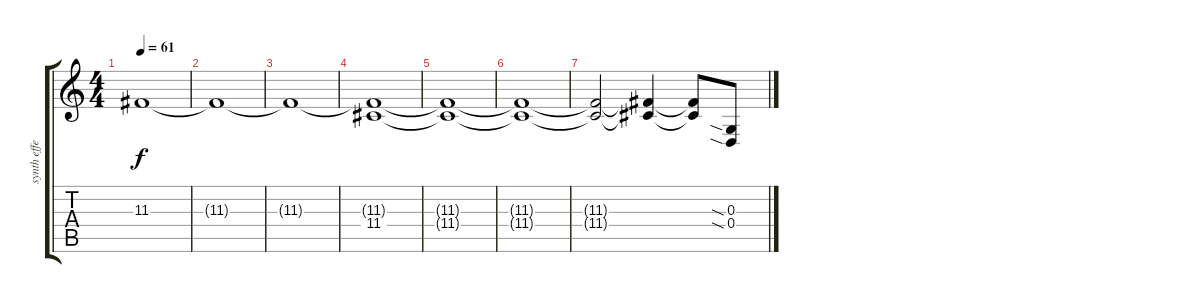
\track ("synth effect 1" "synth effe") {instrument fx2soundtrack}
\staff {score tabs}
\tuning (E4 B3 G3 D3 A2 E2) {hide}
\ts (4 4)
\tempo 61
\clef g2
\ks c
11.3{t}.1{dy f} |
11.3{t}.1 |
11.3{t}.1 |
(11.3{t} 11.4).1{volume 16} |
(11.3{t} 11.4{t}).1 |
(11.3{t} 11.4{t}).1 |
(11.3{t} 11.4{t}).2 (11.3{t} 11.4{t}).4 (11.3{t} 11.4{t}).8 (0.3{sia} 0.4{sia}).8
